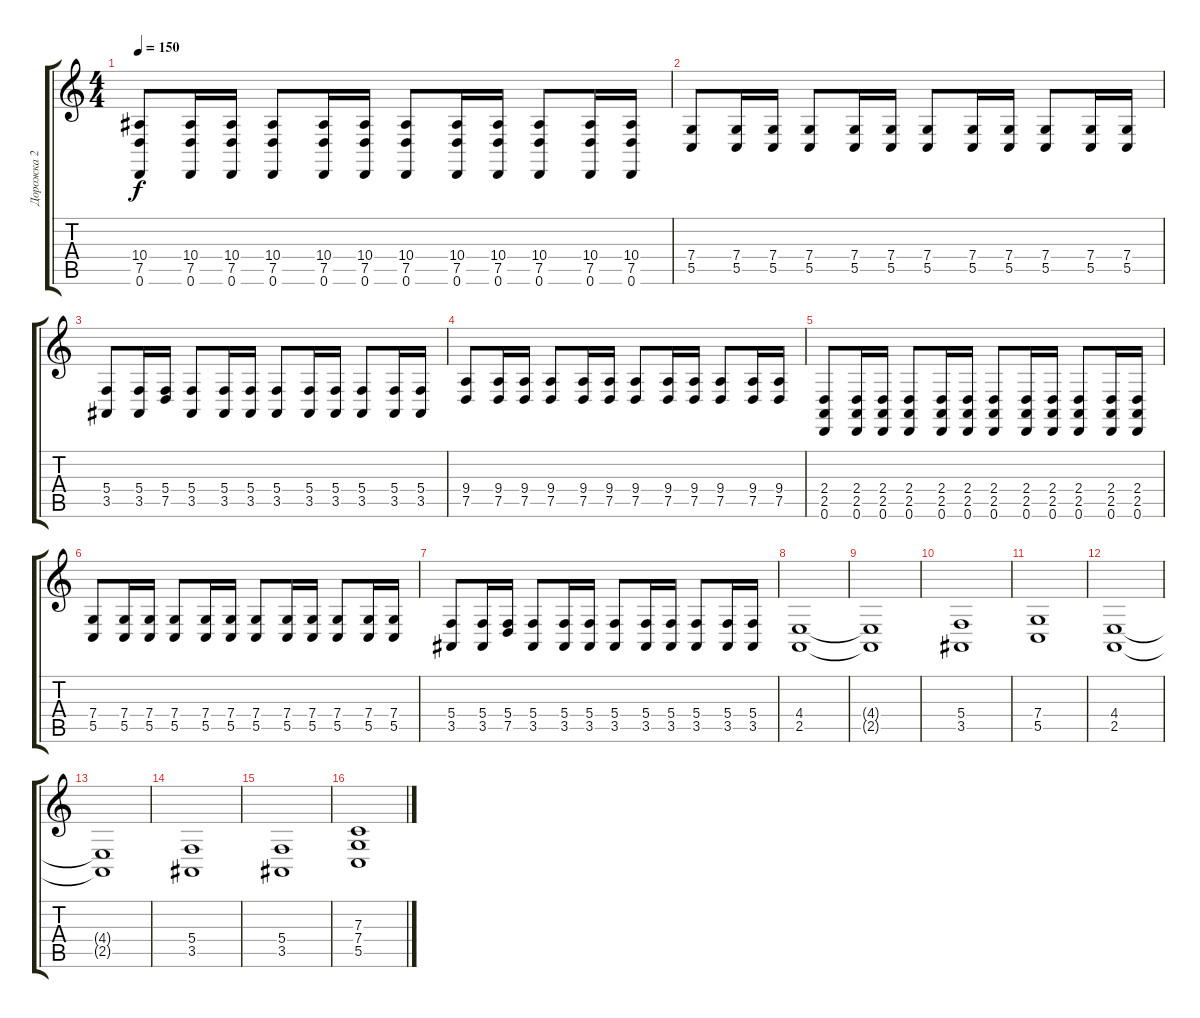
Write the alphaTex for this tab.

\track ("Дорожка 2" "Дорожка 2") {instrument sopranosax}
\staff {score tabs}
\tuning (D4 A3 F3 C3 G2 D2) {hide}
\ts (4 4)
\tempo 150
\clef g2
\ks c
(10.4 7.5 0.6).8{dy f instrument distortionguitar} (10.4 7.5 0.6).16 (10.4 7.5 0.6).16 (10.4 7.5 0.6).8 (10.4 7.5 0.6).16 (10.4 7.5 0.6).16 (10.4 7.5 0.6).8 (10.4 7.5 0.6).16 (10.4 7.5 0.6).16 (10.4 7.5 0.6).8 (10.4 7.5 0.6).16 (10.4 7.5 0.6).16 |
(7.4 5.5).8{instrument distortionguitar} (7.4 5.5).16 (7.4 5.5).16 (7.4 5.5).8 (7.4 5.5).16 (7.4 5.5).16 (7.4 5.5).8 (7.4 5.5).16 (7.4 5.5).16 (7.4 5.5).8 (7.4 5.5).16 (7.4 5.5).16 |
(5.4 3.5).8{instrument distortionguitar} (5.4 3.5).16 (5.4 7.5).16 (5.4 3.5).8 (5.4 3.5).16 (5.4 3.5).16 (5.4 3.5).8 (5.4 3.5).16 (5.4 3.5).16 (5.4 3.5).8 (5.4 3.5).16 (5.4 3.5).16 |
(9.4 7.5).8{instrument distortionguitar} (9.4 7.5).16 (9.4 7.5).16 (9.4 7.5).8 (9.4 7.5).16 (9.4 7.5).16 (9.4 7.5).8 (9.4 7.5).16 (9.4 7.5).16 (9.4 7.5).8 (9.4 7.5).16 (9.4 7.5).16 |
(2.4 2.5 0.6).8{instrument distortionguitar} (2.4 2.5 0.6).16 (2.4 2.5 0.6).16 (2.4 2.5 0.6).8 (2.4 2.5 0.6).16 (2.4 2.5 0.6).16 (2.4 2.5 0.6).8 (2.4 2.5 0.6).16 (2.4 2.5 0.6).16 (2.4 2.5 0.6).8 (2.4 2.5 0.6).16 (2.4 2.5 0.6).16 |
(7.4 5.5).8{instrument distortionguitar} (7.4 5.5).16 (7.4 5.5).16 (7.4 5.5).8 (7.4 5.5).16 (7.4 5.5).16 (7.4 5.5).8 (7.4 5.5).16 (7.4 5.5).16 (7.4 5.5).8 (7.4 5.5).16 (7.4 5.5).16 |
(5.4 3.5).8{instrument distortionguitar} (5.4 3.5).16 (5.4 7.5).16 (5.4 3.5).8 (5.4 3.5).16 (5.4 3.5).16 (5.4 3.5).8 (5.4 3.5).16 (5.4 3.5).16 (5.4 3.5).8 (5.4 3.5).16 (5.4 3.5).16 |
(4.4 2.5).1 |
(4.4{t} 2.5{t}).1 |
(5.4 3.5).1 |
(7.4 5.5).1 |
(4.4 2.5).1 |
(4.4{t} 2.5{t}).1 |
(5.4 3.5).1 |
(5.4 3.5).1 |
(7.3 7.4 5.5).1
